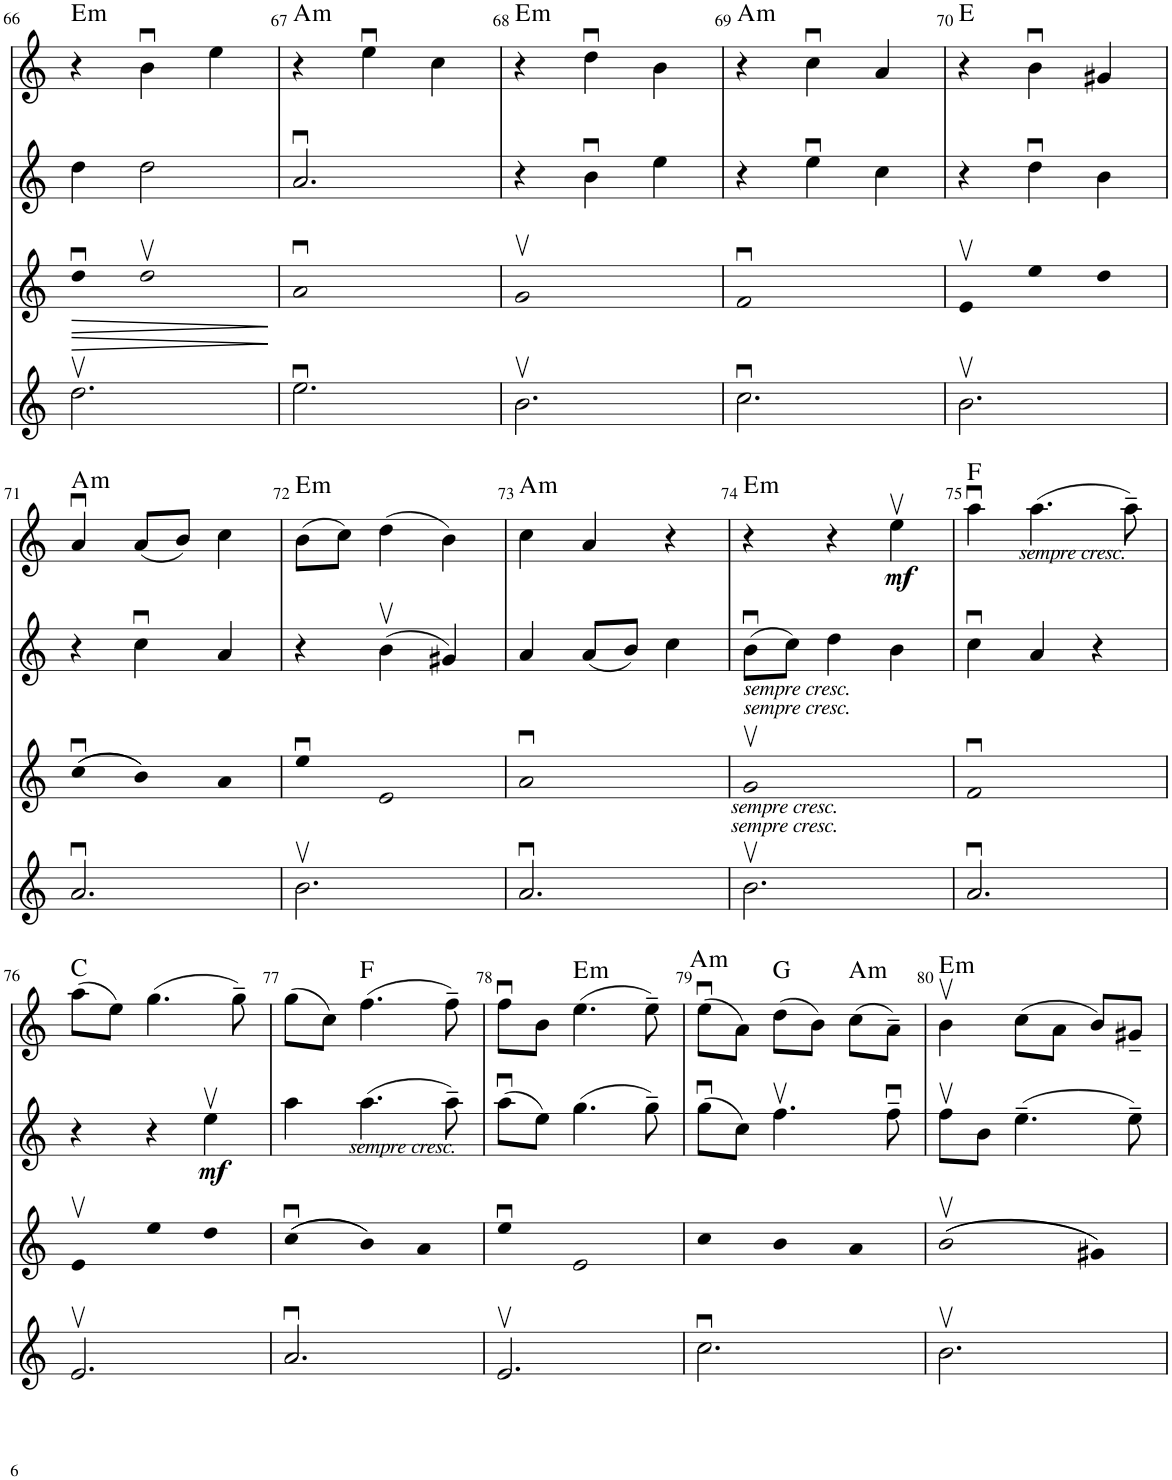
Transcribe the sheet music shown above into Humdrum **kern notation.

**kern	**kern	**dynam	**kern	**dynam	**kern	**dynam	**harte
*part4	*part3	*part3	*part2	*part2	*part1	*part1	*part1
*staff4	*staff3	*staff3	*staff2	*staff2	*staff1	*staff1	*
*I"Violin	*I"Violin	*	*I"Violin	*	*I"Violin	*	*
*I'Vln	*I'Vln	*	*I'Vln	*	*I'Vln	*	*
!!LO:PB:g=z
*clefG2	*clefG2	*	*clefG2	*	*clefG2	*	*
*k[]	*k[]	*	*k[]	*	*k[]	*	*
*M3/4	*M3/4	*	*M3/4	*	*M3/4	*	*
=66	=66	=66	=66	=66	=66	=66	=66
!	!	!LO:HP:b	!	!	!	!	!LO:H:kt=m
2.ddv\	4ddu	>	4dd\	.	4r	.	E:min
!	!	!LO:HP:b	!	!	!	!	!
.	2ddv	>	2dd\	.	4bu\	.	.
.	.	.	.	.	4ee\	.	.
.	.	] ]	.	.	.	.	.
=67	=67	=67	=67	=67	=67	=67	=67
!	!	!	!	!	!	!	!LO:H:kt=m
2.eeu\	2.au	.	2.au/	.	4r	.	A:min
.	.	.	.	.	4eeu\	.	.
.	.	.	.	.	4cc\	.	.
=68	=68	=68	=68	=68	=68	=68	=68
!	!	!	!	!	!	!	!LO:H:kt=m
2.bv\	2.gv	.	4r	.	4r	.	E:min
.	.	.	4bu\	.	4ddu\	.	.
.	.	.	4ee\	.	4b\	.	.
=69	=69	=69	=69	=69	=69	=69	=69
!	!	!	!	!	!	!	!LO:H:kt=m
2.ccu\	2.fu	.	4r	.	4r	.	A:min
.	.	.	4eeu\	.	4ccu\	.	.
.	.	.	4cc\	.	4a/	.	.
=70	=70	=70	=70	=70	=70	=70	=70
2.bv\	4ev	.	4r	.	4r	.	E:maj
.	4ee	.	4ddu\	.	4bu\	.	.
.	4dd	.	4b\	.	4g#X/	.	.
!!LO:LB:g=z
=71	=71	=71	=71	=71	=71	=71	=71
!	!	!	!	!	!	!	!LO:H:kt=m
2.au/	((((4ccu	.	4r	.	4au/	.	A:min
.	4b))))	.	4ccu\	.	(8a/L	.	.
.	.	.	.	.	8b/J)	.	.
.	4a	.	4a/	.	4cc\	.	.
=72	=72	=72	=72	=72	=72	=72	=72
!	!	!	!	!	!	!	!LO:H:kt=m
2.bv\	4eeu	.	4r	.	(8b\L	.	E:min
.	.	.	.	.	8cc\J)	.	.
.	2e	.	(4bv\	.	(4dd\	.	.
.	.	.	4g#X/)	.	4b\)	.	.
=73	=73	=73	=73	=73	=73	=73	=73
!	!	!	!	!	!	!	!LO:H:kt=m
2.au/	2.au	.	4a/	.	4cc\	.	A:min
.	.	.	(8a/L	.	4a/	.	.
.	.	.	8b/J)	.	.	.	.
.	.	.	4cc\	.	4r	.	.
=74	=74	=74	=74	=74	=74	=74	=74
!	!LO:TX:b:i:t=sempre cresc.	!	!	!	!	!	!
!	!LO:TX:a:i:t=sempre cresc.	!	!	!	!	!	!
!	!LO:TX:b:i:t=sempre cresc.	!	!	!	!	!	!
!	!LO:TX:a:i:t=sempre cresc.	!	!	!	!	!	!LO:H:kt=m
2.bv\	2.gv	.	(8bu\L	.	4r	.	E:min
.	.	.	8cc\J)	.	.	.	.
.	.	.	4dd\	.	4r	.	.
!	!	!	!	!	!	!LO:DY:b	!
.	.	.	4b\	.	4eev\	mf	.
=75	=75	=75	=75	=75	=75	=75	=75
2.au/	2.fu	.	4ccu\	.	4aau\	.	F:maj
!	!	!	!	!	!LO:TX:a:i:t=sempre cresc.	!	!
.	.	.	4a/	.	(4.aa\	.	.
.	.	.	4r	.	.	.	.
.	.	.	.	.	8aa~\)	.	.
!!LO:LB:g=z
=76	=76	=76	=76	=76	=76	=76	=76
2.ev/	4ev	.	4r	.	(8aa\L	.	C:maj
.	.	.	.	.	8ee\J)	.	.
.	4ee	.	4r	.	(4.gg\	.	.
!	!	!	!	!LO:DY:b	!	!	!
.	4dd	.	4eev\	mf	.	.	.
.	.	.	.	.	8gg~\)	.	.
=77	=77	=77	=77	=77	=77	=77	=77
2.au/	((((4ccu	.	4aa\	.	(8gg\L	.	.
.	.	.	.	.	8cc\J)	.	.
!	!	!	!LO:TX:a:i:t=sempre cresc.	!	!	!	!
.	4b))))	.	(4.aa\	.	(4.ff\	.	F:maj
.	4a	.	.	.	.	.	.
.	.	.	8aa~\)	.	8ff~\)	.	.
=78	=78	=78	=78	=78	=78	=78	=78
2.ev/	4eeu	.	(8aau\L	.	8ffu\L	.	.
.	.	.	8ee\J)	.	8b\J	.	.
!	!	!	!	!	!	!	!LO:H:kt=m
.	2e	.	(4.gg\	.	(4.ee\	.	E:min
.	.	.	8gg~\)	.	8ee~\)	.	.
=79	=79	=79	=79	=79	=79	=79	=79
!	!	!	!	!	!	!	!LO:H:kt=m
2.ccu\	4cc	.	(8ggu\L	.	(8eeu\L	.	A:min
.	.	.	8cc\J)	.	8a\J)	.	.
.	4b	.	4.ffv\	.	(8dd\L	.	G:maj
.	.	.	.	.	8b\J)	.	.
!	!	!	!	!	!	!	!LO:H:kt=m
.	4a	.	.	.	(8cc\L	.	A:min
.	.	.	8ffu~\	.	8a~\J)	.	.
=80	=80	=80	=80	=80	=80	=80	=80
!	!	!	!	!	!	!	!LO:H:kt=m
2.bv\	((((2bv	.	8ffv\L	.	4bv\	.	E:min
.	.	.	8b\J	.	.	.	.
.	.	.	(4.ee~\	.	(8cc\L	.	.
.	.	.	.	.	8a\J	.	.
.	4g#X))))	.	.	.	8b/L)	.	.
.	.	.	8ee~\)	.	8g#X~/J	.	.
=	=	=	=	=	=	=	=
*-	*-	*-	*-	*-	*-	*-	*-
